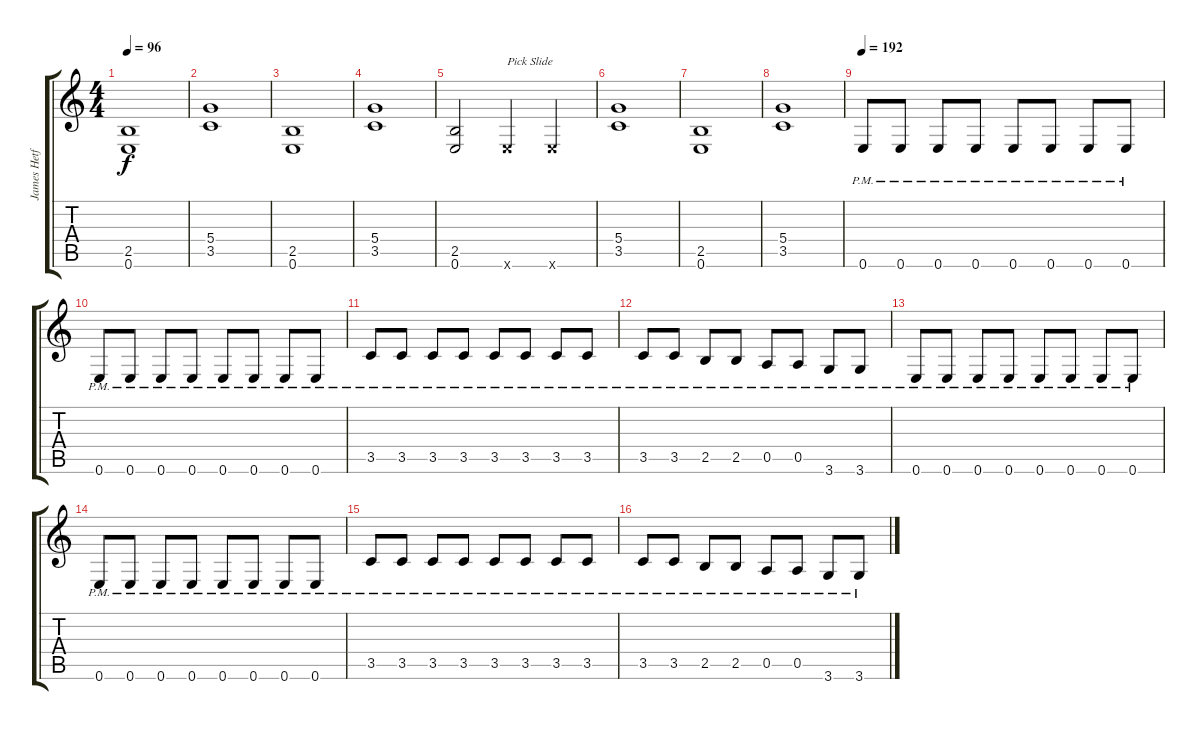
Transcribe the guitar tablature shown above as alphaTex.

\track ("James Hetfield (Guitar)" "James Hetf") {instrument distortionguitar}
\staff {score tabs}
\tuning (E4 B3 G3 D3 A2 E2) {hide}
\ts (4 4)
\tempo 96
\clef g2
\ks c
(2.5 0.6).1{dy f} |
(5.4 3.5).1 |
(2.5 0.6).1 |
(5.4 3.5).1 |
(2.5 0.6).2 0.6{x}.4{txt "Pick Slide"} 0.6{x}.4 |
(5.4 3.5).1 |
(2.5 0.6).1 |
(5.4 3.5).1 |
\tempo 192
0.6{pm}.8 0.6{pm}.8 0.6{pm}.8 0.6{pm}.8 0.6{pm}.8 0.6{pm}.8 0.6{pm}.8 0.6{pm}.8 |
0.6{pm}.8 0.6{pm}.8 0.6{pm}.8 0.6{pm}.8 0.6{pm}.8 0.6{pm}.8 0.6{pm}.8 0.6{pm}.8 |
3.5{pm}.8 3.5{pm}.8 3.5{pm}.8 3.5{pm}.8 3.5{pm}.8 3.5{pm}.8 3.5{pm}.8 3.5{pm}.8 |
3.5{pm}.8 3.5{pm}.8 2.5{pm}.8 2.5{pm}.8 0.5{pm}.8 0.5{pm}.8 3.6{pm}.8 3.6{pm}.8 |
0.6{pm}.8 0.6{pm}.8 0.6{pm}.8 0.6{pm}.8 0.6{pm}.8 0.6{pm}.8 0.6{pm}.8 0.6{pm}.8 |
0.6{pm}.8 0.6{pm}.8 0.6{pm}.8 0.6{pm}.8 0.6{pm}.8 0.6{pm}.8 0.6{pm}.8 0.6{pm}.8 |
3.5{pm}.8 3.5{pm}.8 3.5{pm}.8 3.5{pm}.8 3.5{pm}.8 3.5{pm}.8 3.5{pm}.8 3.5{pm}.8 |
3.5{pm}.8 3.5{pm}.8 2.5{pm}.8 2.5{pm}.8 0.5{pm}.8 0.5{pm}.8 3.6{pm}.8 3.6{pm}.8
